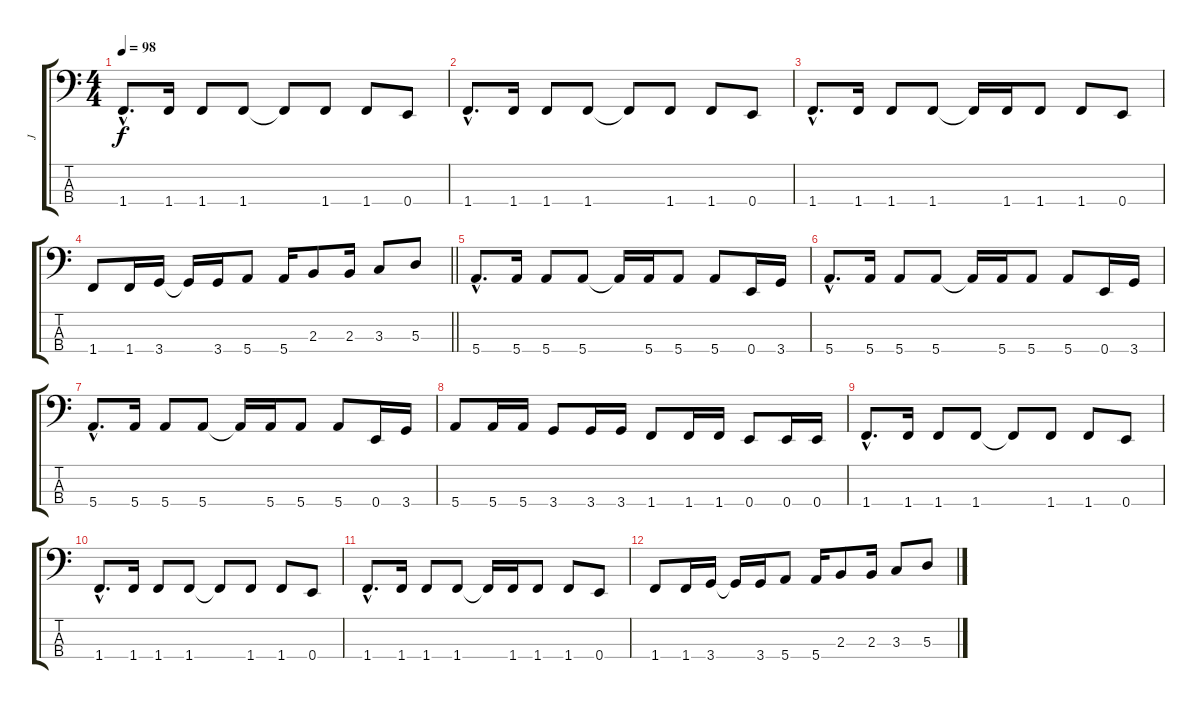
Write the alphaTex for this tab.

\track ("J" "J") {instrument electricbasspick}
\staff {score tabs}
\tuning (G2 D2 A1 E1) {hide}
\ts (4 4)
\tempo 98
\clef f4
\ks c
1.4{hac}.8{d dy f} 1.4.16 1.4.8 1.4.8 1.4{t}.8 1.4.8 1.4.8 0.4.8 |
1.4{hac}.8{d} 1.4.16 1.4.8 1.4.8 1.4{t}.8 1.4.8 1.4.8 0.4.8 |
1.4{hac}.8{d} 1.4.16 1.4.8 1.4.8 1.4{t}.16 1.4.16 1.4.8 1.4.8 0.4.8 |
\barLineRight lightlight
1.4.8 1.4.16 3.4.16 3.4{t}.16 3.4.16 5.4.8 5.4.16 2.3.8 2.3.16 3.3.8 5.3.8 |
5.4{hac}.8{d} 5.4.16 5.4.8 5.4.8 5.4{t}.16 5.4.16 5.4.8 5.4.8 0.4.16 3.4.16 |
5.4{hac}.8{d} 5.4.16 5.4.8 5.4.8 5.4{t}.16 5.4.16 5.4.8 5.4.8 0.4.16 3.4.16 |
5.4{hac}.8{d} 5.4.16 5.4.8 5.4.8 5.4{t}.16 5.4.16 5.4.8 5.4.8 0.4.16 3.4.16 |
5.4.8 5.4.16 5.4.16 3.4.8 3.4.16 3.4.16 1.4.8 1.4.16 1.4.16 0.4.8 0.4.16 0.4.16 |
1.4{hac}.8{d} 1.4.16 1.4.8 1.4.8 1.4{t}.8 1.4.8 1.4.8 0.4.8 |
1.4{hac}.8{d} 1.4.16 1.4.8 1.4.8 1.4{t}.8 1.4.8 1.4.8 0.4.8 |
1.4{hac}.8{d} 1.4.16 1.4.8 1.4.8 1.4{t}.16 1.4.16 1.4.8 1.4.8 0.4.8 |
1.4.8 1.4.16 3.4.16 3.4{t}.16 3.4.16 5.4.8 5.4.16 2.3.8 2.3.16 3.3.8 5.3.8
